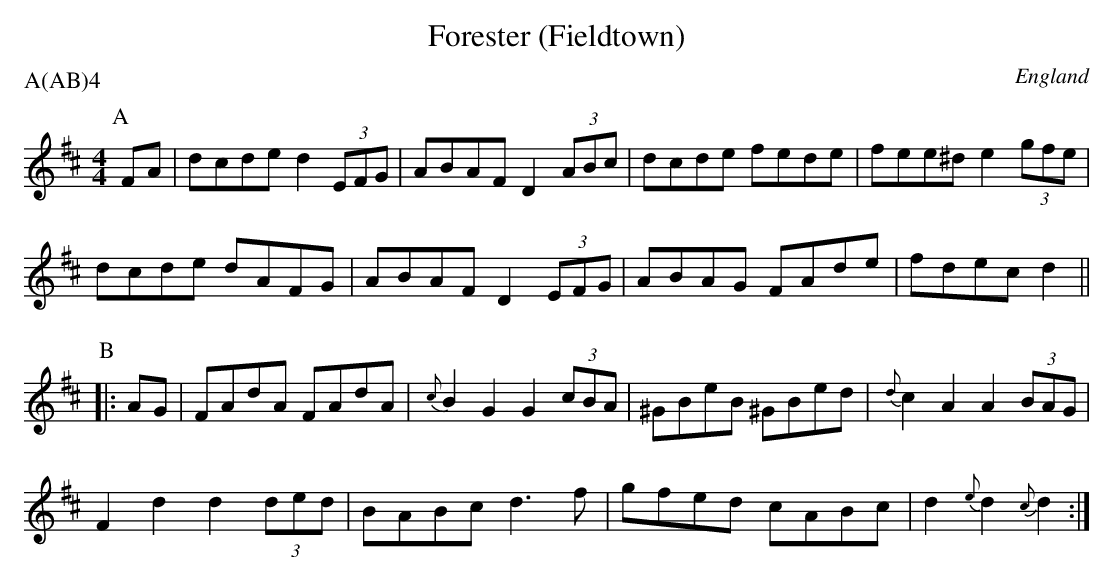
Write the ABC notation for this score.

X:1
T:Forester (Fieldtown)
O:England
L:1/8
M:4/4
P:A(AB)4
K:D major
P:A
FA|dcde d2(3EFG|   ABAF D2(3ABc| dcde  fede|   fee^d e2(3gfe|
dcde dAFG   |   ABAF D2(3EFG| ABAG  FAde|   fdec  d2     ||
P:B
|:AG|FAdA FAdA   |{c}B2G2 G2(3cBA|^GBeB ^GBed|{d}c2A2  A2(3BAG|
F2d2 d2(3ded|   BABc d3f    | gfed  cABc|   d2{e}d2{c}d2:|
